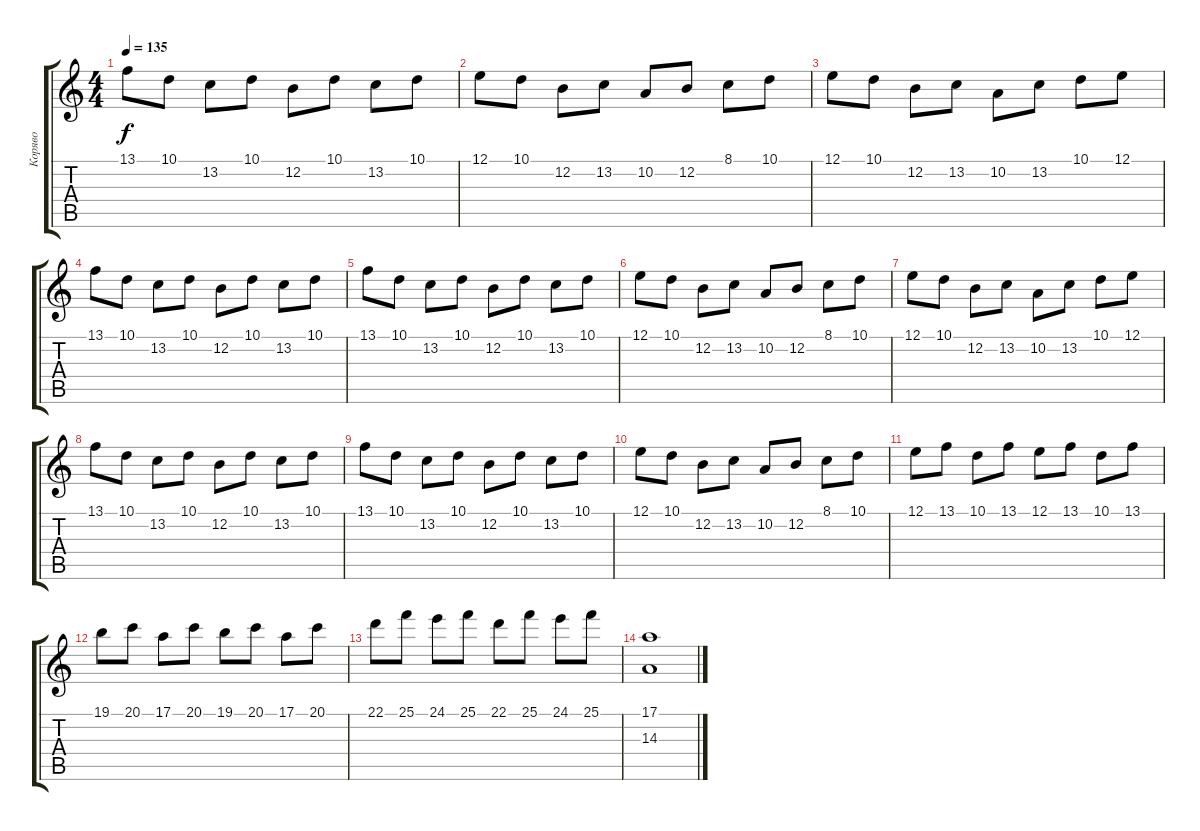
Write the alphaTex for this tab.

\track ("Коряво" "Коряво") {instrument electricgrandpiano}
\staff {score tabs}
\tuning (E4 B3 G3 D3 A2 E2) {hide}
\ts (4 4)
\tempo 135
\clef g2
\ks c
13.1.8{dy f} 10.1.8 13.2.8 10.1.8 12.2.8 10.1.8 13.2.8 10.1.8 |
12.1.8 10.1.8 12.2.8 13.2.8 10.2.8 12.2.8 8.1.8 10.1.8 |
12.1.8 10.1.8 12.2.8 13.2.8 10.2.8 13.2.8 10.1.8 12.1.8 |
13.1.8 10.1.8 13.2.8 10.1.8 12.2.8 10.1.8 13.2.8 10.1.8 |
13.1.8 10.1.8 13.2.8 10.1.8 12.2.8 10.1.8 13.2.8 10.1.8 |
12.1.8 10.1.8 12.2.8 13.2.8 10.2.8 12.2.8 8.1.8 10.1.8 |
12.1.8 10.1.8 12.2.8 13.2.8 10.2.8 13.2.8 10.1.8 12.1.8 |
13.1.8 10.1.8 13.2.8 10.1.8 12.2.8 10.1.8 13.2.8 10.1.8 |
13.1.8 10.1.8 13.2.8 10.1.8 12.2.8 10.1.8 13.2.8 10.1.8 |
12.1.8 10.1.8 12.2.8 13.2.8 10.2.8 12.2.8 8.1.8 10.1.8 |
12.1.8 13.1.8 10.1.8 13.1.8 12.1.8 13.1.8 10.1.8 13.1.8 |
19.1.8 20.1.8 17.1.8 20.1.8 19.1.8 20.1.8 17.1.8 20.1.8 |
22.1.8 25.1.8 24.1.8 25.1.8 22.1.8 25.1.8 24.1.8 25.1.8 |
(17.1 14.3).1
